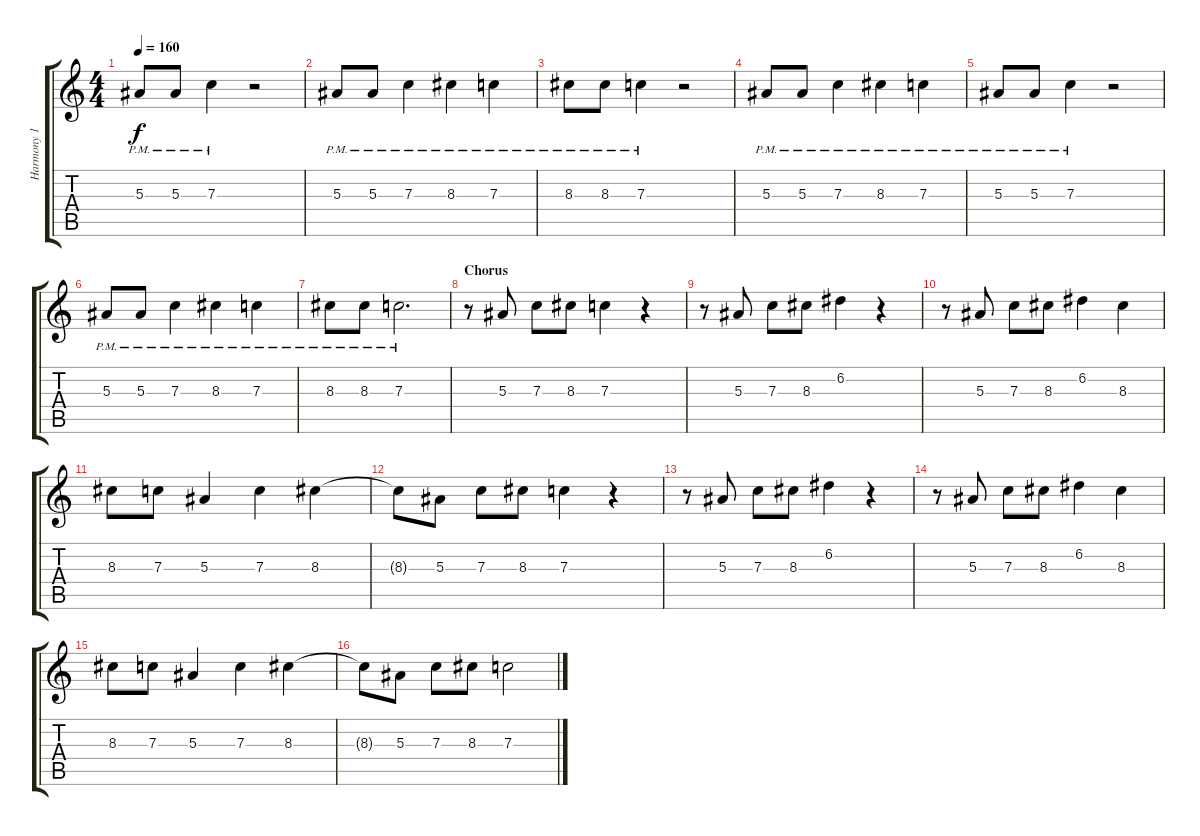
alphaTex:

\track ("Harmony 1" "Harmony 1") {instrument overdrivenguitar}
\staff {score tabs}
\tuning (D4 A3 F3 C3 G2 C2) {hide}
\ts (4 4)
\tempo 160
\clef g2
\ks aminor
5.3{pm}.8{dy f} 5.3{pm}.8 7.3{pm}.4 r.2 |
5.3{pm}.8 5.3{pm}.8 7.3{pm}.4 8.3{pm}.4 7.3{pm}.4 |
8.3{pm}.8 8.3{pm}.8 7.3{pm}.4 r.2 |
5.3{pm}.8 5.3{pm}.8 7.3{pm}.4 8.3{pm}.4 7.3{pm}.4 |
5.3{pm}.8 5.3{pm}.8 7.3{pm}.4 r.2 |
5.3{pm}.8 5.3{pm}.8 7.3{pm}.4 8.3{pm}.4 7.3{pm}.4 |
8.3{pm}.8 8.3{pm}.8 7.3{pm}.2{d} |
\section ("" "Chorus")
r.8 5.3.8 7.3.8 8.3.8 7.3.4 r.4 |
r.8 5.3.8 7.3.8 8.3.8 6.2.4 r.4 |
r.8 5.3.8 7.3.8 8.3.8 6.2.4 8.3.4 |
8.3.8 7.3.8 5.3.4 7.3.4 8.3.4 |
8.3{t}.8 5.3.8 7.3.8 8.3.8 7.3.4 r.4 |
r.8 5.3.8 7.3.8 8.3.8 6.2.4 r.4 |
r.8 5.3.8 7.3.8 8.3.8 6.2.4 8.3.4 |
8.3.8 7.3.8 5.3.4 7.3.4 8.3.4 |
8.3{t}.8 5.3.8 7.3.8 8.3.8 7.3.2
